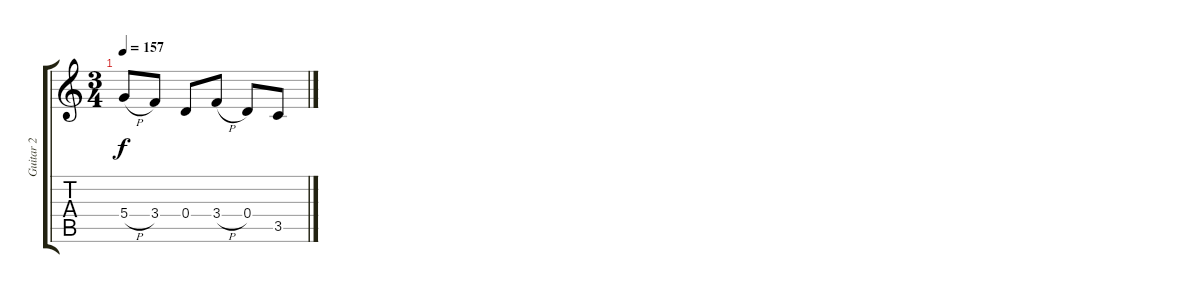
\track ("Guitar 2" "Guitar 2") {instrument distortionguitar}
\staff {score tabs}
\tuning (E4 B3 G3 D3 A2 D2) {hide}
\ts (3 4)
\tempo 157
\clef g2
\ks c
5.4{h}.8{dy f} 3.4.8 0.4.8 3.4{h}.8 0.4.8 3.5.8
